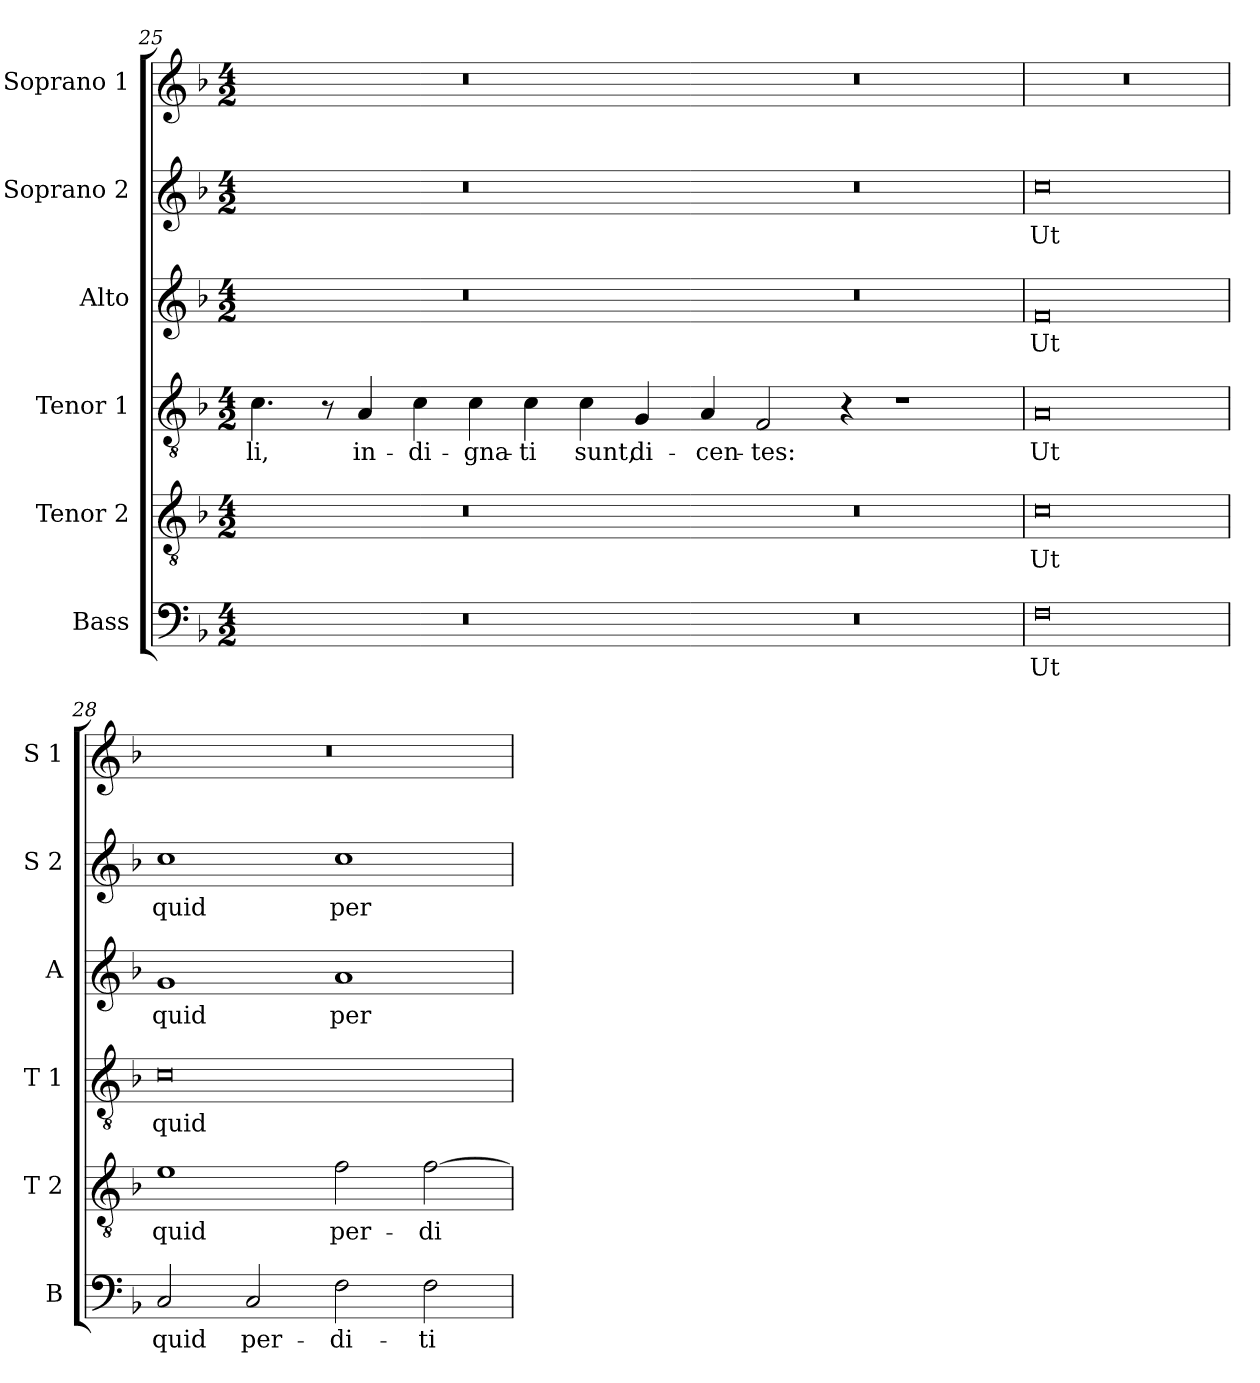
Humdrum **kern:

**kern	**text	**kern	**text	**kern	**text	**kern	**text	**kern	**text	**kern
*part6	*part6	*part5	*part5	*part4	*part4	*part3	*part3	*part2	*part2	*part1
*staff6	*staff6	*staff5	*staff5	*staff4	*staff4	*staff3	*staff3	*staff2	*staff2	*staff1
*I"Bass	*	*I"Tenor 2	*	*I"Tenor 1	*	*I"Alto	*	*I"Soprano 2	*	*I"Soprano 1
*I'B	*	*I'T 2	*	*I'T 1	*	*I'A	*	*I'S 2	*	*I'S 1
*clefF4	*	*clefGv2	*	*clefGv2	*	*clefG2	*	*clefG2	*	*clefG2
*k[b-]	*	*k[b-]	*	*k[b-]	*	*k[b-]	*	*k[b-]	*	*k[b-]
*F:	*	*F:	*	*F:	*	*F:	*	*F:	*	*F:
*M4/2	*	*M4/2	*	*M4/2	*	*M4/2	*	*M4/2	*	*M4/2
=25	=25	=25	=25	=25	=25	=25	=25	=25	=25	=25
!	!	!	!	!	!LO:LY:b	!	!	!	!	!
0r	.	0r	.	4.c\	-li,	0r	.	0r	.	0r
.	.	.	.	8r	.	.	.	.	.	.
!	!	!	!	!	!LO:LY:b	!	!	!	!	!
.	.	.	.	4A/	in-	.	.	.	.	.
!	!	!	!	!	!LO:LY:b	!	!	!	!	!
.	.	.	.	4c\	-di-	.	.	.	.	.
!	!	!	!	!	!LO:LY:b	!	!	!	!	!
.	.	.	.	4c\	-gna-	.	.	.	.	.
!	!	!	!	!	!LO:LY:b	!	!	!	!	!
.	.	.	.	4c\	-ti	.	.	.	.	.
!	!	!	!	!	!LO:LY:b	!	!	!	!	!
.	.	.	.	4c\	sunt,	.	.	.	.	.
!	!	!	!	!	!LO:LY:b	!	!	!	!	!
.	.	.	.	4G/	di-	.	.	.	.	.
=26-	=26-	=26-	=26-	=26-	=26-	=26-	=26-	=26-	=26-	=26-
!	!	!	!	!	!LO:LY:b	!	!	!	!	!
0r	.	0r	.	4A/	-cen-	0r	.	0r	.	0r
!	!	!	!	!	!LO:LY:b	!	!	!	!	!
.	.	.	.	2F/	-tes:	.	.	.	.	.
.	.	.	.	4r	.	.	.	.	.	.
.	.	.	.	1r	.	.	.	.	.	.
=27	=27	=27	=27	=27	=27	=27	=27	=27	=27	=27
!	!LO:LY:b	!	!	!	!	!	!	!	!	!
!	!	!	!LO:LY:b	!	!	!	!	!	!	!
!	!	!	!	!	!LO:LY:b	!	!	!	!	!
!	!	!	!	!	!	!	!LO:LY:b	!	!	!
!	!	!	!	!	!	!	!	!	!LO:LY:b	!
0F	Ut	0c	Ut	0A	Ut	0f	Ut	0cc	Ut	0r
=28	=28	=28	=28	=28	=28	=28	=28	=28	=28	=28
!	!LO:LY:b	!	!	!	!	!	!	!	!	!
!	!	!	!LO:LY:b	!	!	!	!	!	!	!
!	!	!	!	!	!LO:LY:b	!	!	!	!	!
!	!	!	!	!	!	!	!LO:LY:b	!	!	!
!	!	!	!	!	!	!	!	!	!LO:LY:b	!
2C/	quid	1e	quid	0c	quid	1g	quid	1cc	quid	0r
!	!LO:LY:b	!	!	!	!	!	!	!	!	!
2C/	per-	.	.	.	.	.	.	.	.	.
!	!LO:LY:b	!	!	!	!	!	!	!	!	!
!	!	!	!LO:LY:b	!	!	!	!	!	!	!
!	!	!	!	!	!	!	!LO:LY:b	!	!	!
!	!	!	!	!	!	!	!	!	!LO:LY:b	!
2F\	-di-	2f\	per-	.	.	1a	per-	1cc	per-	.
!	!LO:LY:b	!	!	!	!	!	!	!	!	!
!	!	!	!LO:LY:b	!	!	!	!	!	!	!
2F\	-ti-	[2f\	-di-	.	.	.	.	.	.	.
=	=	=	=	=	=	=	=	=	=	=
*-	*-	*-	*-	*-	*-	*-	*-	*-	*-	*-
